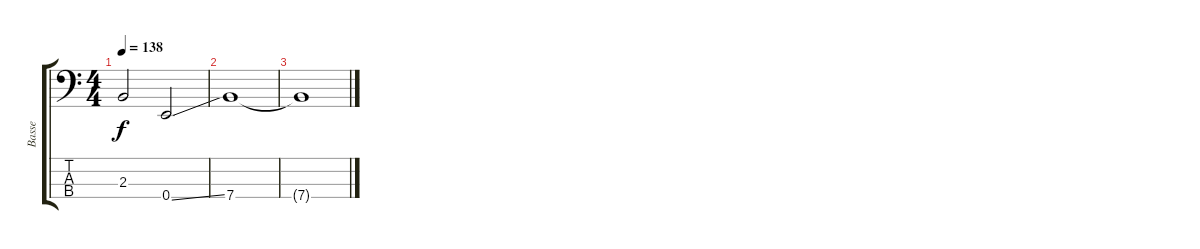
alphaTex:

\track ("Basse" "Basse") {instrument electricbasspick}
\staff {score tabs}
\tuning (G2 D2 A1 E1) {hide}
\ts (4 4)
\tempo 138
\clef f4
\ks c
2.3{t}.2{dy f} 0.4{ss}.2 |
7.4.1 |
7.4{t}.1
